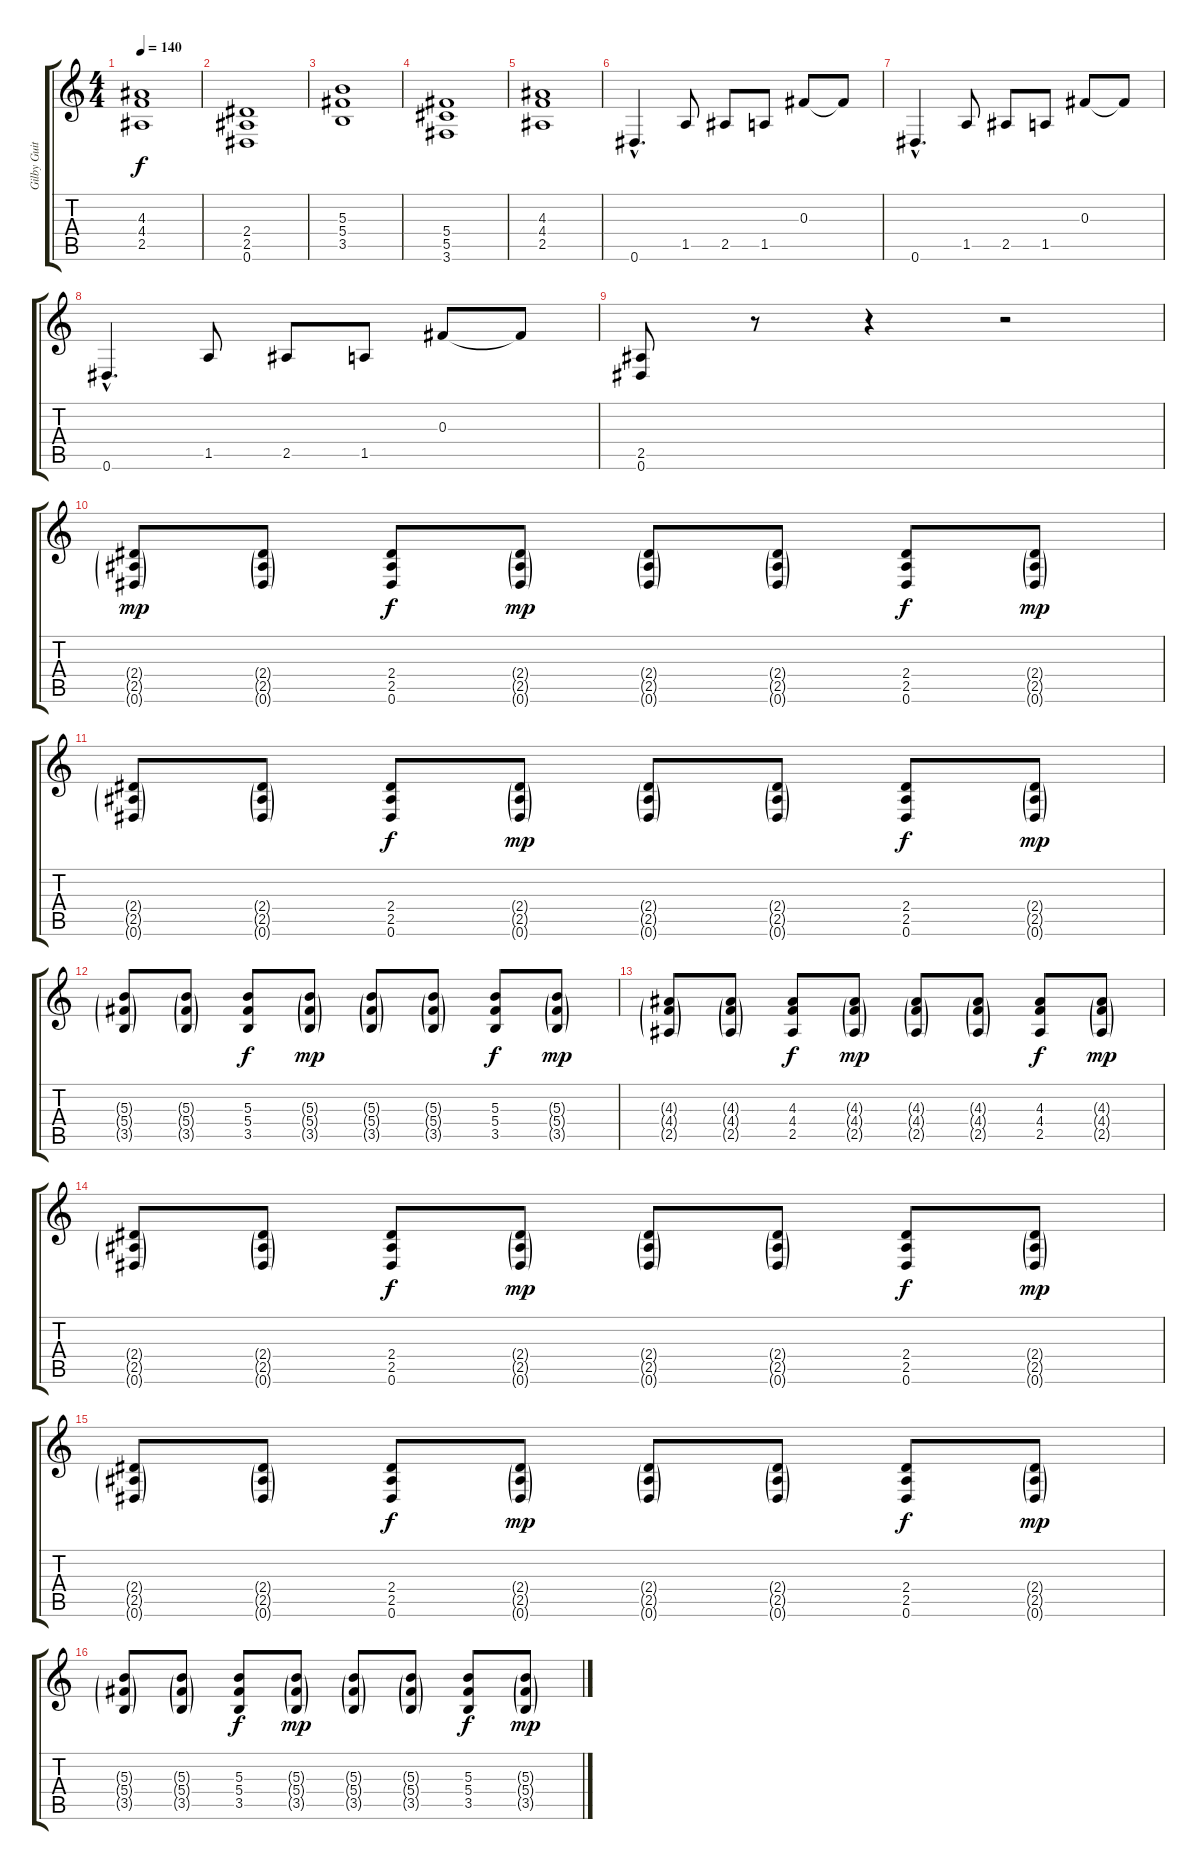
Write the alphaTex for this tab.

\track ("Gilby Guitar 2" "Gilby Guit") {instrument distortionguitar}
\staff {score tabs}
\tuning (Eb4 Bb3 Gb3 Db3 Ab2 Eb2) {hide}
\ts (4 4)
\tempo 140
\clef g2
\ks c
(4.3 4.4 2.5).1{dy f} |
(2.4 2.5 0.6).1 |
(5.3 5.4 3.5).1 |
(5.4 5.5 3.6).1 |
(4.3 4.4 2.5).1 |
0.6{hac}.4{d} 1.5.8 2.5.8 1.5.8 0.3.8 0.3{t}.8 |
0.6{hac}.4{d} 1.5.8 2.5.8 1.5.8 0.3.8 0.3{t}.8 |
0.6{hac}.4{d} 1.5.8 2.5.8 1.5.8 0.3.8 0.3{t}.8 |
(2.5 0.6).8 r.8 r.4 r.2 |
(2.4{g} 2.5{g} 0.6{g}).8{dy mp} (2.4{g} 2.5{g} 0.6{g}).8 (2.4 2.5 0.6).8{dy f} (2.4{g} 2.5{g} 0.6{g}).8{dy mp} (2.4{g} 2.5{g} 0.6{g}).8 (2.4{g} 2.5{g} 0.6{g}).8 (2.4 2.5 0.6).8{dy f} (2.4{g} 2.5{g} 0.6{g}).8{dy mp} |
(2.4{g} 2.5{g} 0.6{g}).8 (2.4{g} 2.5{g} 0.6{g}).8 (2.4 2.5 0.6).8{dy f} (2.4{g} 2.5{g} 0.6{g}).8{dy mp} (2.4{g} 2.5{g} 0.6{g}).8 (2.4{g} 2.5{g} 0.6{g}).8 (2.4 2.5 0.6).8{dy f} (2.4{g} 2.5{g} 0.6{g}).8{dy mp} |
(5.3{g} 5.4{g} 3.5{g}).8 (5.3{g} 5.4{g} 3.5{g}).8 (5.3 5.4 3.5).8{dy f} (5.3{g} 5.4{g} 3.5{g}).8{dy mp} (5.3{g} 5.4{g} 3.5{g}).8 (5.3{g} 5.4{g} 3.5{g}).8 (5.3 5.4 3.5).8{dy f} (5.3{g} 5.4{g} 3.5{g}).8{dy mp} |
(4.3{g} 4.4{g} 2.5{g}).8 (4.3{g} 4.4{g} 2.5{g}).8 (4.3 4.4 2.5).8{dy f} (4.3{g} 4.4{g} 2.5{g}).8{dy mp} (4.3{g} 4.4{g} 2.5{g}).8 (4.3{g} 4.4{g} 2.5{g}).8 (4.3 4.4 2.5).8{dy f} (4.3{g} 4.4{g} 2.5{g}).8{dy mp} |
(2.4{g} 2.5{g} 0.6{g}).8 (2.4{g} 2.5{g} 0.6{g}).8 (2.4 2.5 0.6).8{dy f} (2.4{g} 2.5{g} 0.6{g}).8{dy mp} (2.4{g} 2.5{g} 0.6{g}).8 (2.4{g} 2.5{g} 0.6{g}).8 (2.4 2.5 0.6).8{dy f} (2.4{g} 2.5{g} 0.6{g}).8{dy mp} |
(2.4{g} 2.5{g} 0.6{g}).8 (2.4{g} 2.5{g} 0.6{g}).8 (2.4 2.5 0.6).8{dy f} (2.4{g} 2.5{g} 0.6{g}).8{dy mp} (2.4{g} 2.5{g} 0.6{g}).8 (2.4{g} 2.5{g} 0.6{g}).8 (2.4 2.5 0.6).8{dy f} (2.4{g} 2.5{g} 0.6{g}).8{dy mp} |
(5.3{g} 5.4{g} 3.5{g}).8 (5.3{g} 5.4{g} 3.5{g}).8 (5.3 5.4 3.5).8{dy f} (5.3{g} 5.4{g} 3.5{g}).8{dy mp} (5.3{g} 5.4{g} 3.5{g}).8 (5.3{g} 5.4{g} 3.5{g}).8 (5.3 5.4 3.5).8{dy f} (5.3{g} 5.4{g} 3.5{g}).8{dy mp}
